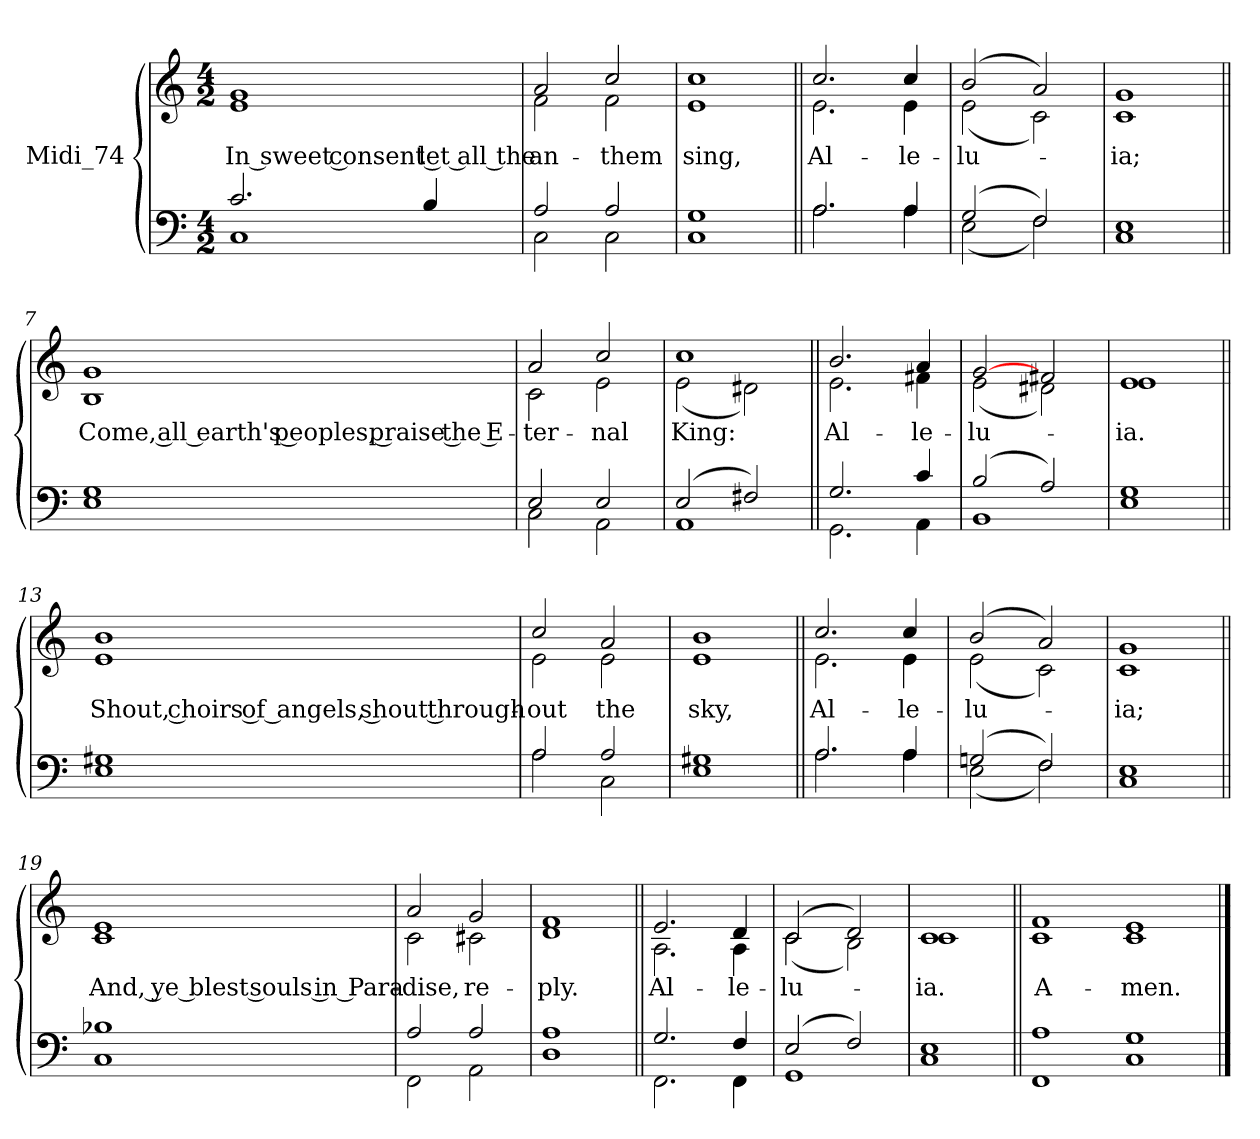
**kern	**kern	**text
*part2	*part1	*part1
*staff2	*staff1	*staff1
*I"Midi_74	*I"Midi_74	*
*clefF4	*clefG2	*
*k[]	*k[]	*
*C:	*C:	*
*M4/2	*M4/2	*
=1	=1	=1
*^	*	*
!	!	!LO:TX:a:cj:t=John Mason Neale\n(1818-66)	!
!	!	!LO:TX:a:B:t=10 10. 10 10	!
!	!	!LO:TX:a:cj:t=In sweet consent, let all the anthem sing	!
!	!	!LO:TX:a:cj:t=Joseph Barnby\n(1838-96)	!
!	!	!	!LO:LY:b
*	*	*^	*
2.c/	1C\	1g/	1e\	In sweet consent let all the
4B/	.	.	.	.
=2	=2	=2	=2	=2
!	!	!	!	!LO:LY:b
2A/	2C\	2a/	2f\	an-
!	!	!	!	!LO:LY:b
2A/	2C\	2cc/	2f\	-them
=3	=3	=3	=3	=3
!	!	!	!	!LO:LY:b
1G/	1C\	1cc/	1e\	sing,
=4||	=4||	=4||	=4||	=4||
!	!	!	!	!LO:LY:b
2.A/	2.A\	2.cc/	2.e\	Al-
!	!	!	!	!LO:LY:b
4A/	4A\	4cc/	4e\	-le-
=5	=5	=5	=5	=5
!	!	!	!	!LO:LY:b
(>2G/	(<2E\	(>2b/	(<2e\	-lu-
2F/)	2F\)	2a/)	2c\)	.
=6	=6	=6	=6	=6
!	!	!	!	!LO:LY:b
1E/	1C\	1g/	1c\	ia;
!!LO:LB:g=z	!!
=7||	=7||	=7||	=7||	=7||
!	!	!	!	!LO:LY:b
1G/	1E\	1g/	1B\	Come, all earth's peoples, praise the E-
=8	=8	=8	=8	=8
!	!	!	!	!LO:LY:b
2E/	2C\	2a/	2c\	-ter-
!	!	!	!	!LO:LY:b
2E/	2AA\	2cc/	2e\	-nal
=9	=9	=9	=9	=9
!	!	!	!	!LO:LY:b
(>2E/	1AA\	1cc/	(<2e\	King:
2F#X/)	.	.	2d#X\)	.
=10||	=10||	=10||	=10||	=10||
!	!	!	!	!LO:LY:b
2.G/	2.GG\	2.b/	2.e\	Al-
!	!	!	!	!LO:LY:b
4c/	4AA\	4a/	4f#X\	-le-
=11	=11	=11	=11	=11
!	!	!	!	!LO:LY:b
(>2B/	1BB\	[2g/	(<2e\	-lu-
2A/)	.	2f#X/	2d#X\)	.
=12	=12	=12	=12	=12
!	!	!	!	!LO:LY:b
1G/	1E\	1e/	1e\	ia.
!!LO:LB:g=z	!!
=13||	=13||	=13||	=13||	=13||
!	!	!	!	!LO:LY:b
1G#X/	1E\	1b/	1e\	Shout, choirs of angels, shout through-
=14	=14	=14	=14	=14
!	!	!	!	!LO:LY:b
2A/	2A\	2cc/	2e\	-out
!	!	!	!	!LO:LY:b
2A/	2C\	2a/	2e\	the
=15	=15	=15	=15	=15
!	!	!	!	!LO:LY:b
1G#X/	1E\	1b/	1e\	sky,
=16||	=16||	=16||	=16||	=16||
!	!	!	!	!LO:LY:b
2.A/	2.A\	2.cc/	2.e\	Al-
!	!	!	!	!LO:LY:b
4A/	4A\	4cc/	4e\	-le-
=17	=17	=17	=17	=17
!	!	!	!	!LO:LY:b
(>2Gn/	(<2E\	(>2b/	(<2e\	-lu-
2F/)	2F\)	2a/)	2c\)	.
=18	=18	=18	=18	=18
!	!	!	!	!LO:LY:b
1E/	1C\	1g/	1c\	ia;
!!LO:LB:g=z	!!
=19||	=19||	=19||	=19||	=19||
!	!	!	!	!LO:LY:b
1B-X/	1C\	1e/	1c\	And, ye blest souls in Para-
=20	=20	=20	=20	=20
!	!	!	!	!LO:LY:b
2A/	2FF\	2a/	2c\	-dise,
!	!	!	!	!LO:LY:b
2A/	2AA\	2g/	2c#X\	re-
=21	=21	=21	=21	=21
!	!	!	!	!LO:LY:b
1A/	1D\	1f/	1d\	-ply.
=22||	=22||	=22||	=22||	=22||
!	!	!	!	!LO:LY:b
2.G/	2.FF\	2.e/	2.A\	Al-
!	!	!	!	!LO:LY:b
4F/	4FF\	4d/	4A\	-le-
=23	=23	=23	=23	=23
!	!	!	!	!LO:LY:b
(>2E/	1GG\	(>2c/	(<2c\	-lu-
2F/)	.	2d/)	2B\)	.
=24	=24	=24	=24	=24
!	!	!	!	!LO:LY:b
1E/	1C\	1c/	1c\	ia.
=25||	=25||	=25||	=25||	=25||
!	!	!	!	!LO:LY:b
1A/	1FF\	1f/	1c\	A-
!	!	!	!	!LO:LY:b
1G/	1C\	1e/	1c\	-men.
*v	*v	*	*	*
*	*v	*v	*
==	==	==
*-	*-	*-
